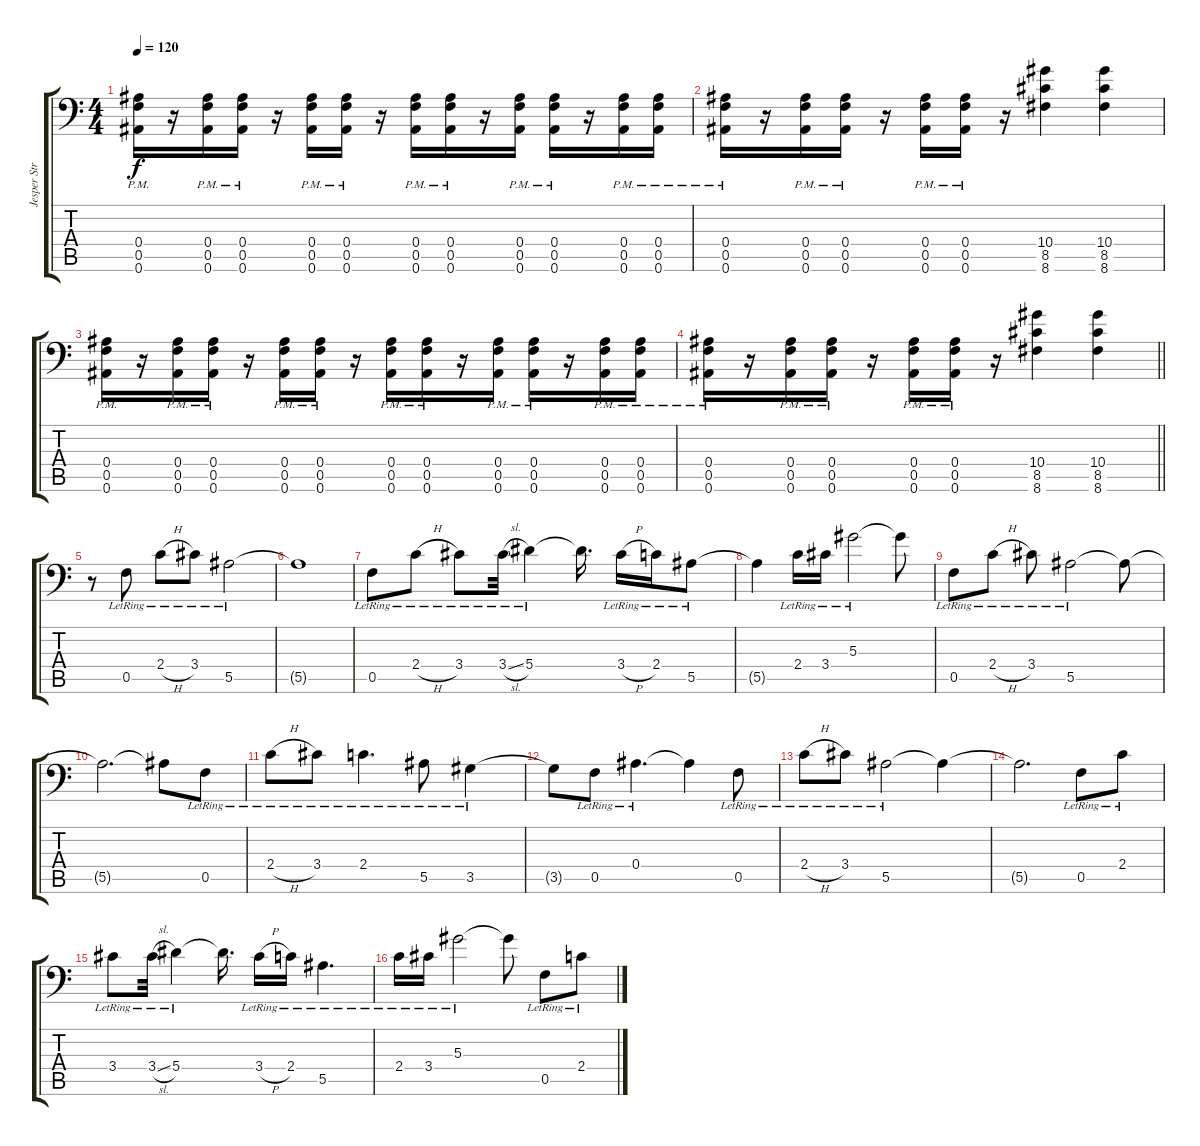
\track ("Jesper Strömblad" "Jesper Str") {instrument distortionguitar}
\staff {score tabs}
\tuning (C4 G3 Eb3 Bb2 F2 Bb1) {hide}
\ts (4 4)
\tempo 120
\clef f4
\ks c
(0.4{pm} 0.5{pm} 0.6{pm}).16{dy f} r.16 (0.4{pm} 0.5{pm} 0.6{pm}).16 (0.4{pm} 0.5{pm} 0.6{pm}).16 r.16 (0.4{pm} 0.5{pm} 0.6{pm}).16 (0.4{pm} 0.5{pm} 0.6{pm}).16 r.16 (0.4{pm} 0.5{pm} 0.6{pm}).16 (0.4{pm} 0.5{pm} 0.6{pm}).16 r.16 (0.4{pm} 0.5{pm} 0.6{pm}).16 (0.4{pm} 0.5{pm} 0.6{pm}).16 r.16 (0.4{pm} 0.5{pm} 0.6{pm}).16 (0.4{pm} 0.5{pm} 0.6{pm}).16 |
(0.4{pm} 0.5{pm} 0.6{pm}).16 r.16 (0.4{pm} 0.5{pm} 0.6{pm}).16 (0.4{pm} 0.5{pm} 0.6{pm}).16 r.16 (0.4{pm} 0.5{pm} 0.6{pm}).16 (0.4{pm} 0.5{pm} 0.6{pm}).16 r.16 (10.4 8.5 8.6).4 (10.4 8.5 8.6).4 |
(0.4{pm} 0.5{pm} 0.6{pm}).16 r.16 (0.4{pm} 0.5{pm} 0.6{pm}).16 (0.4{pm} 0.5{pm} 0.6{pm}).16 r.16 (0.4{pm} 0.5{pm} 0.6{pm}).16 (0.4{pm} 0.5{pm} 0.6{pm}).16 r.16 (0.4{pm} 0.5{pm} 0.6{pm}).16 (0.4{pm} 0.5{pm} 0.6{pm}).16 r.16 (0.4{pm} 0.5{pm} 0.6{pm}).16 (0.4{pm} 0.5{pm} 0.6{pm}).16 r.16 (0.4{pm} 0.5{pm} 0.6{pm}).16 (0.4{pm} 0.5{pm} 0.6{pm}).16 |
\barLineRight lightlight
(0.4{pm} 0.5{pm} 0.6{pm}).16 r.16 (0.4{pm} 0.5{pm} 0.6{pm}).16 (0.4{pm} 0.5{pm} 0.6{pm}).16 r.16 (0.4{pm} 0.5{pm} 0.6{pm}).16 (0.4{pm} 0.5{pm} 0.6{pm}).16 r.16 (10.4 8.5 8.6).4 (10.4 8.5 8.6).4 |
r.8 0.5{lr}.8{balance 12 instrument acousticguitarsteel} 2.4{h lr}.8 3.4{lr}.8 5.5{lr}.2 |
5.5{t}.1 |
0.5{lr}.8 2.4{h lr}.8 3.4{lr}.8 3.4{sl lr}.32 5.4{lr}.4 5.4{t}.16{d} 3.4{h lr}.16 2.4{lr}.16 5.5{lr}.8 |
5.5{t}.4 2.4{lr}.16 3.4{lr}.16 5.3{lr}.2 5.3{t}.8 |
0.5{lr}.8 2.4{h lr}.8 3.4{lr}.8 5.5{lr}.2 5.5{t}.8 |
5.5{t}.2{d} 5.5{t}.8 0.5{lr}.8 |
2.4{h lr}.8 3.4{lr}.8 2.4{lr}.4{d} 5.5{lr}.8 3.5{lr}.4 |
3.5{t}.8 0.5{lr}.8 0.4{lr}.4{d} 0.4{t}.4 0.5{lr}.8 |
2.4{h lr}.8 3.4{lr}.8 5.5{lr}.2 5.5{t}.4 |
5.5{t}.2{d} 0.5{lr}.8 2.4{lr}.8 |
3.4{lr}.8 3.4{sl lr}.32 5.4{lr}.4 5.4{t}.16{d} 3.4{h lr}.16 2.4{lr}.16 5.5{lr}.4{d} |
2.4{lr}.16 3.4{lr}.16 5.3{lr}.2 5.3{t}.8 0.5{lr}.8 2.4{lr}.8
